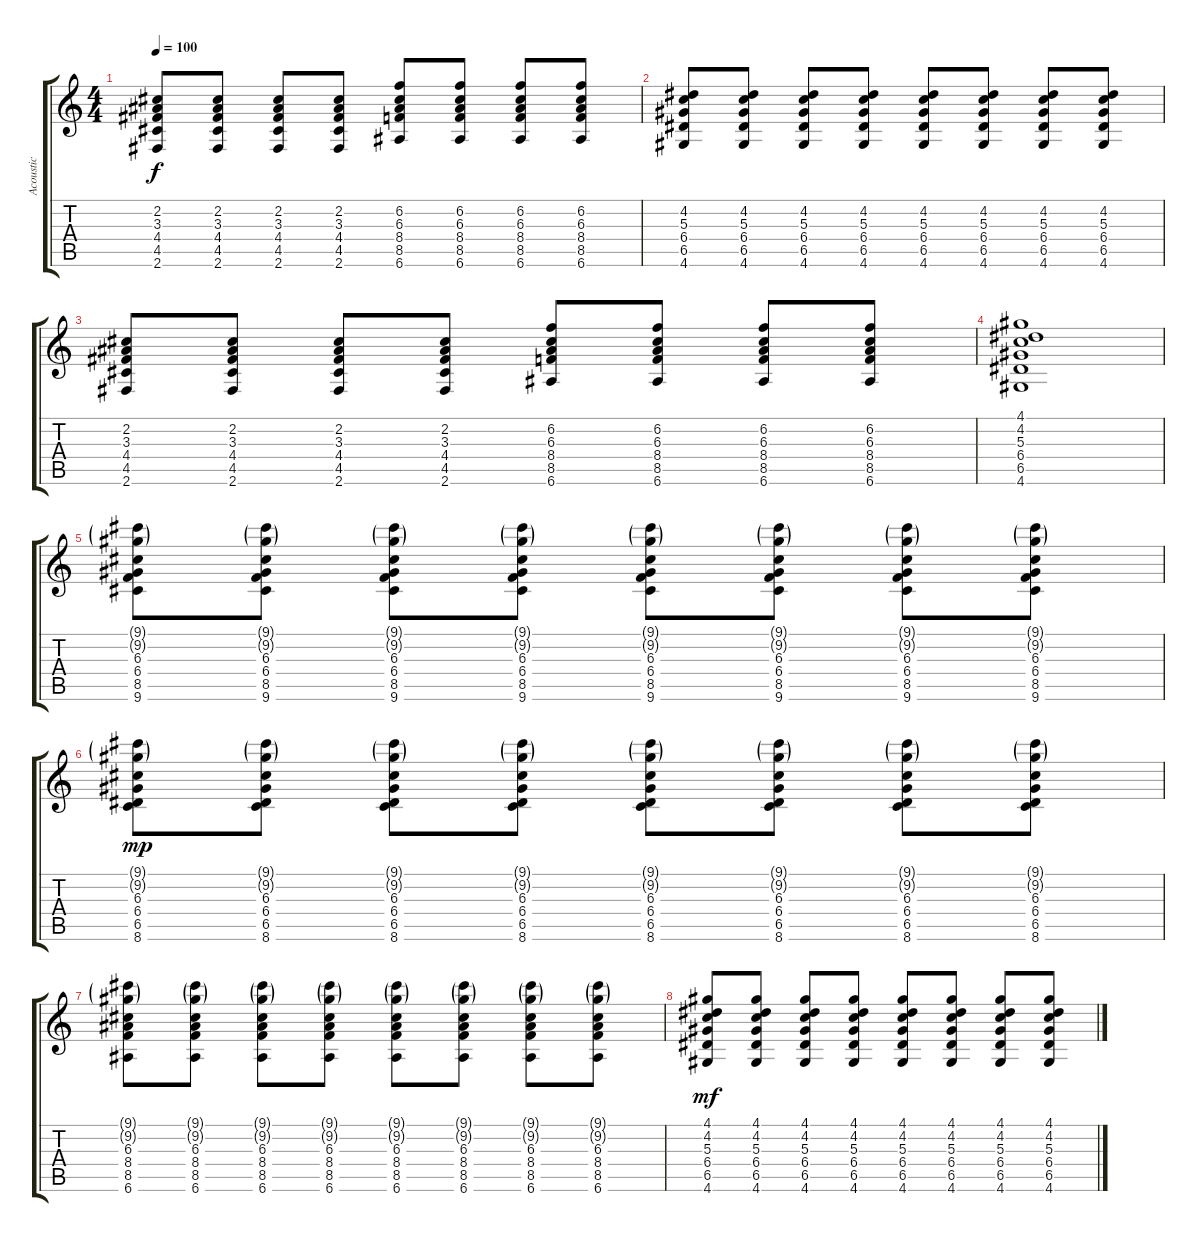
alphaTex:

\track ("Acoustic" "Acoustic") {instrument acousticguitarnylon}
\staff {score tabs}
\tuning (E4 B3 G3 D3 A2 E2) {hide}
\ts (4 4)
\tempo 100
\clef g2
\ks c
(2.2 3.3 4.4 4.5 2.6).8{dy f} (2.2 3.3 4.4 4.5 2.6).8 (2.2 3.3 4.4 4.5 2.6).8 (2.2 3.3 4.4 4.5 2.6).8 (6.2 6.3 8.4 8.5 6.6).8 (6.2 6.3 8.4 8.5 6.6).8 (6.2 6.3 8.4 8.5 6.6).8 (6.2 6.3 8.4 8.5 6.6).8 |
(4.2 5.3 6.4 6.5 4.6).8 (4.2 5.3 6.4 6.5 4.6).8 (4.2 5.3 6.4 6.5 4.6).8 (4.2 5.3 6.4 6.5 4.6).8 (4.2 5.3 6.4 6.5 4.6).8 (4.2 5.3 6.4 6.5 4.6).8 (4.2 5.3 6.4 6.5 4.6).8 (4.2 5.3 6.4 6.5 4.6).8 |
(2.2 3.3 4.4 4.5 2.6).8 (2.2 3.3 4.4 4.5 2.6).8 (2.2 3.3 4.4 4.5 2.6).8 (2.2 3.3 4.4 4.5 2.6).8 (6.2 6.3 8.4 8.5 6.6).8 (6.2 6.3 8.4 8.5 6.6).8 (6.2 6.3 8.4 8.5 6.6).8 (6.2 6.3 8.4 8.5 6.6).8 |
(4.1 4.2 5.3 6.4 6.5 4.6).1 |
(9.1{g} 9.2{g} 6.3 6.4 8.5 9.6).8 (9.1{g} 9.2{g} 6.3 6.4 8.5 9.6).8 (9.1{g} 9.2{g} 6.3 6.4 8.5 9.6).8 (9.1{g} 9.2{g} 6.3 6.4 8.5 9.6).8 (9.1{g} 9.2{g} 6.3 6.4 8.5 9.6).8 (9.1{g} 9.2{g} 6.3 6.4 8.5 9.6).8 (9.1{g} 9.2{g} 6.3 6.4 8.5 9.6).8 (9.1{g} 9.2{g} 6.3 6.4 8.5 9.6).8 |
(9.1{g} 9.2{g} 6.3 6.4 6.5 8.6).8{dy mp} (9.1{g} 9.2{g} 6.3 6.4 6.5 8.6).8 (9.1{g} 9.2{g} 6.3 6.4 6.5 8.6).8 (9.1{g} 9.2{g} 6.3 6.4 6.5 8.6).8 (9.1{g} 9.2{g} 6.3 6.4 6.5 8.6).8 (9.1{g} 9.2{g} 6.3 6.4 6.5 8.6).8 (9.1{g} 9.2{g} 6.3 6.4 6.5 8.6).8 (9.1{g} 9.2{g} 6.3 6.4 6.5 8.6).8 |
(9.1{g} 9.2{g} 6.3 8.4 8.5 6.6).8 (9.1{g} 9.2{g} 6.3 8.4 8.5 6.6).8 (9.1{g} 9.2{g} 6.3 8.4 8.5 6.6).8 (9.1{g} 9.2{g} 6.3 8.4 8.5 6.6).8 (9.1{g} 9.2{g} 6.3 8.4 8.5 6.6).8 (9.1{g} 9.2{g} 6.3 8.4 8.5 6.6).8 (9.1{g} 9.2{g} 6.3 8.4 8.5 6.6).8 (9.1{g} 9.2{g} 6.3 8.4 8.5 6.6).8 |
(4.1 4.2 5.3 6.4 6.5 4.6).8{dy mf} (4.1 4.2 5.3 6.4 6.5 4.6).8 (4.1 4.2 5.3 6.4 6.5 4.6).8 (4.1 4.2 5.3 6.4 6.5 4.6).8 (4.1 4.2 5.3 6.4 6.5 4.6).8 (4.1 4.2 5.3 6.4 6.5 4.6).8 (4.1 4.2 5.3 6.4 6.5 4.6).8 (4.1 4.2 5.3 6.4 6.5 4.6).8
